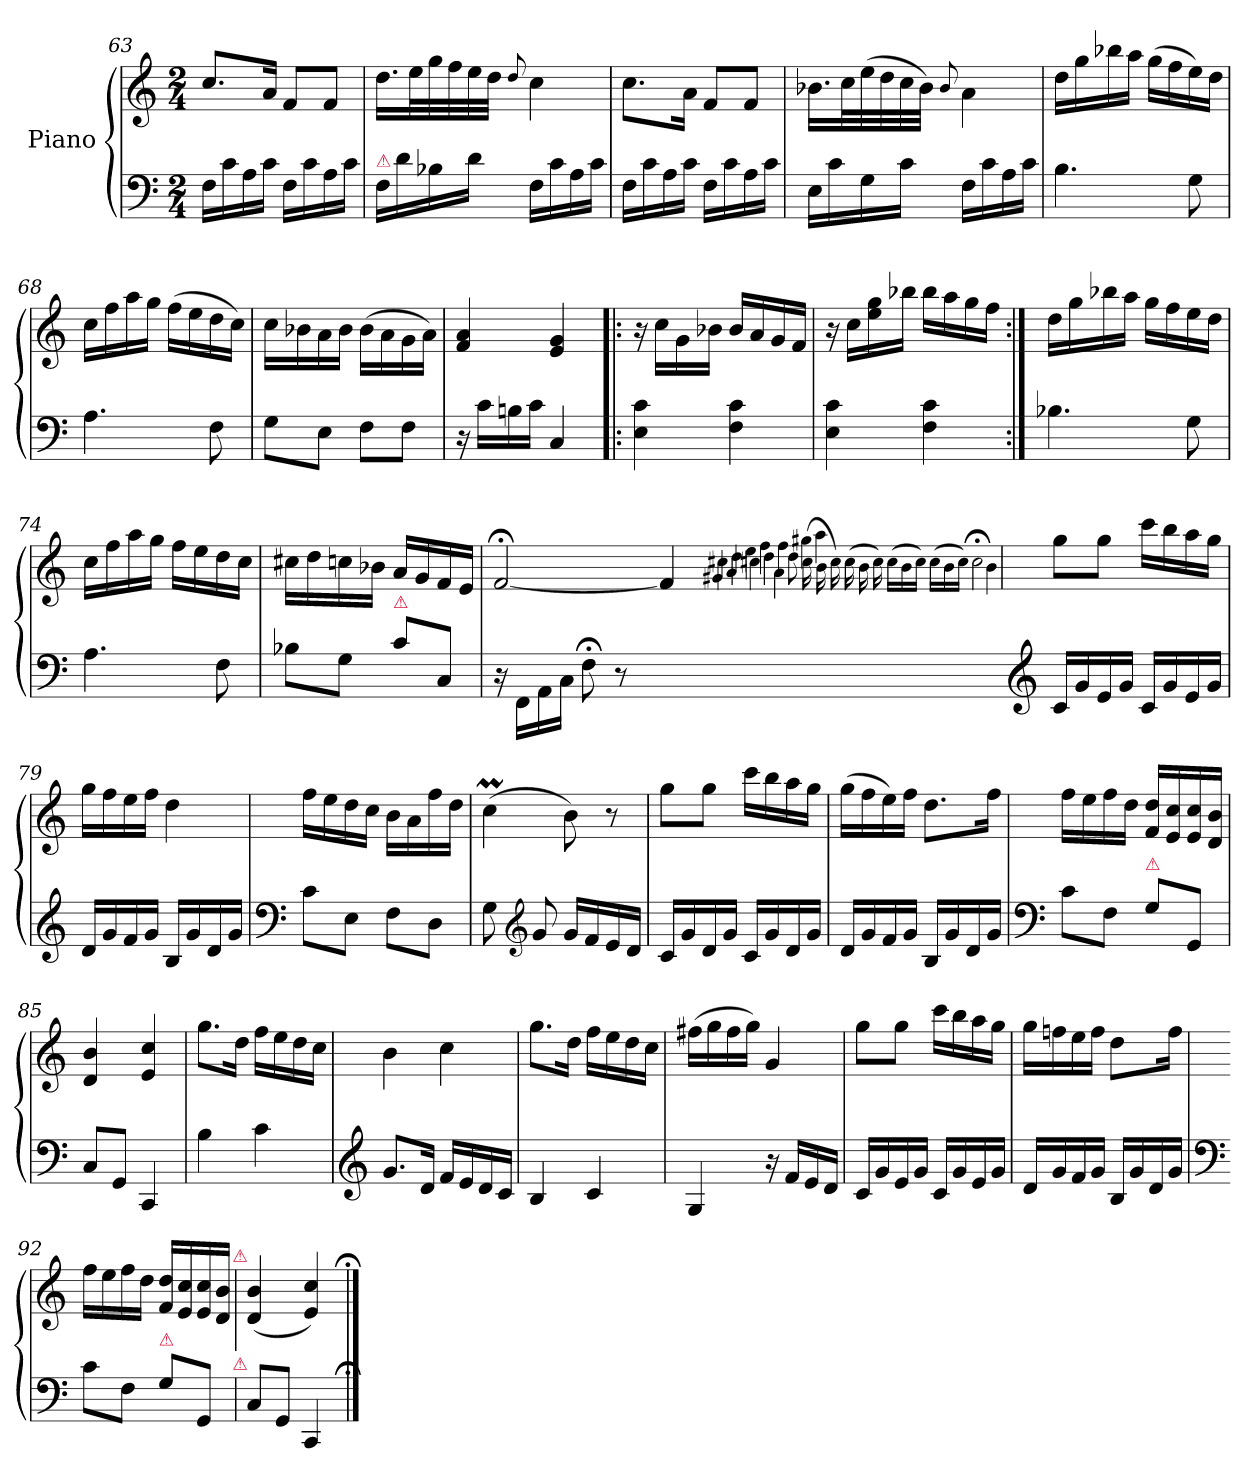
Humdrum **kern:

**kern	**dynam	**kern
*part2	*part2	*part1
*staff2	*staff2	*staff1
*I"Piano	*	*I"Piano
*clefF4	*	*clefG2
*k[]	*	*k[]
*M2/4	*	*M2/4
=63	=63	=63
16F\LL	.	8.cc/L
16c\	.	.
16A\	.	.
16c\JJ	.	16a/Jk
16F\LL	.	8f/L
16c\	.	.
16A\	.	8f/J
16c\JJ	.	.
=64	=64	=64
!LO:TX:a:color=crimson:t=⚠	!	!
16F\LL	.	16.dd\LL
16d\	.	.
.	.	32ee\L
16B-X\	.	32gg\
.	.	32ff\
16d\JJ	.	32ee\
.	.	32dd\JJJ
.	.	8qqdd/
16F\LL	.	4cc\
16c\	.	.
16A\	.	.
16c\JJ	.	.
=65	=65	=65
16F\LL	.	8.cc\L
16c\	.	.
16A\	.	.
16c\JJ	.	16a\Jk
16F\LL	.	8f/L
16c\	.	.
16A\	.	8f/J
16c\JJ	.	.
=66	=66	=66
16E\LL	.	16.b-X\LL
16c\	.	.
.	.	32cc\L
16G\	.	(>32ee\
.	.	32dd\
16c\JJ	.	32cc\
.	.	32b-\JJJ)
.	.	8qqb-/
16F\LL	.	4a\
16c\	.	.
16A\	.	.
16c\JJ	.	.
=67	=67	=67
!	!LO:DY:a	!
4.B\	p&colon;	16dd\LL
.	.	16gg\
.	.	16bb-X\
.	.	16aa\JJ
.	.	(>16gg\LL
.	.	16ff\
8G\	.	16ee\)
.	.	16dd\JJ
=68	=68	=68
4.A\	.	16cc\LL
.	.	16ff\
.	.	16aa\
.	.	16gg\JJ
.	.	(>16ff\LL
.	.	16ee\
8F\	.	16dd\
.	.	16cc\JJ)
=69	=69	=69
8G\L	.	16cc\LL
.	.	16b-X\
8E\J	.	16a\
.	.	16b-\JJ
8F\L	.	(>16b-\LL
.	.	16a\
8F\J	.	16g\
.	.	16a\JJ)
=70	=70	=70
16r	.	4f/ 4a/
16c\LL	.	.
16Bn\	.	.
16c\JJ	.	.
4C/	.	4e/ 4g/
=71!|:	=71!|:	=71!|:
4E\ 4c\	.	16r
.	.	16cc\LL
.	.	16g\
.	.	16b-X\JJ
4F\ 4c\	.	16b-/LL
.	.	16a/
.	.	16g/
.	.	16f/JJ
=72	=72	=72
4E\ 4c\	.	16r
.	.	16cc\LL
.	.	16ee\ 16gg\
.	.	16bb-X\JJ
4F\ 4c\	.	16bb-\LL
.	.	16aa\
.	.	16gg\
.	.	16ff\JJ
=73:|!	=73:|!	=73:|!
4.B-X\	.	16dd\LL
.	.	16gg\
.	.	16bb-X\
.	.	16aa\JJ
.	.	16gg\LL
.	.	16ff\
8G\	.	16ee\
.	.	16dd\JJ
=74	=74	=74
4.A\	.	16cc\LL
.	.	16ff\
.	.	16aa\
.	.	16gg\JJ
.	.	16ff\LL
.	.	16ee\
8F\	.	16dd\
.	.	16cc\JJ
=75	=75	=75
8B-X\L	.	16cc#X\LL
.	.	16dd\
8G\J	.	16ccn\
.	.	16b-X\JJ
!LO:TX:a:color=crimson:t=⚠	!	!
8c\L	.	16a/LL
.	.	16g/
8C/J	.	16f/
.	.	16e/JJ
=76	=76	=76
16r	.	[2f;</
16FF\LL	.	.
16AA\	.	.
16C\JJ	.	.
8F;<\	.	.
8r	.	.
=77-	=77-	=77-
2ryy	.	4f/]
.	.	4qqg#X/
.	.	4qqa/
.	.	4qqcc#X\
.	.	4qqdd\
.	.	4qqff\
.	.	4qqgg#X\
.	.	4qqaa\
.	.	4ryy
.	.	4qqcc#X\
.	.	4qqdd\
.	.	4qqee\
.	.	4qqff\
.	.	4qqa\
.	.	8qqdd\
.	.	(>16qqcc#\
.	.	16qqb\
.	.	16qqcc#\)
.	.	(>16qqcc#\
.	.	16qqb\
.	.	16qqcc#\)
.	.	(>16qqcc#\LL
.	.	16qqb\
.	.	16qqcc#\JJ)
.	.	(>16qqcc#\LL
.	.	16qqb\
.	.	16qqcc#\JJ)
.	.	2qqcc#;<\
.	.	4qqb\
=78-	=78	=78
*clefG2	*	*
16c/LL	.	8gg\L
16g/	.	.
16e/	.	8gg\J
16g/JJ	.	.
16c/LL	.	16ccc\LL
16g/	.	16bb\
16e/	.	16aa\
16g/JJ	.	16gg\JJ
=79	=79	=79
16d/LL	.	16gg\LL
16g/	.	16ff\
16f/	.	16ee\
16g/JJ	.	16ff\JJ
16B/LL	.	4dd\
16g/	.	.
16d/	.	.
16g/JJ	.	.
=80	=80	=80
*clefF4	*	*
8c\L	.	16ff\LL
.	.	16ee\
8E\J	.	16dd\
.	.	16cc\JJ
8F\L	.	16b\LL
.	.	16a\
8D\J	.	16ff\
.	.	16dd\JJ
=81	=81	=81
8G\	.	(<4ccM\
*clefG2	*	*
8g/	.	.
16g/LL	.	8b\)
16f/	.	.
16e/	.	8r
16d/JJ	.	.
=82	=82	=82
16c/LL	.	8gg\L
16g/	.	.
16d/	.	8gg\J
16g/JJ	.	.
16c/LL	.	16ccc\LL
16g/	.	16bb\
16d/	.	16aa\
16g/JJ	.	16gg\JJ
=83	=83	=83
16d/LL	.	(>16gg\LL
16g/	.	16ff\
16f/	.	16ee\)
16g/JJ	.	16ff\JJ
16B/LL	.	8.dd\L
16g/	.	.
16d/	.	.
16g/JJ	.	16ff\Jk
=84	=84	=84
*clefF4	*	*
8c\L	.	16ff\LL
.	.	16ee\
8F\J	.	16ff\
.	.	16dd\JJ
!LO:TX:a:color=crimson:t=⚠	!	!
8G\L	.	16f/ 16dd/LL
.	.	16e/ 16cc/
8GG/J	.	16e/ 16cc/
.	.	16d/ 16b/JJ
=85	=85	=85
8C/L	.	4d/ 4b/
8GG/J	.	.
4CC/	.	4e/ 4cc/
=86	=86	=86
4B\	.	8.gg\L
.	.	16dd\Jk
4c\	.	16ff\LL
.	.	16ee\
.	.	16dd\
.	.	16cc\JJ
=87	=87	=87
*clefG2	*	*
8.g/L	.	4b\
16d/Jk	.	.
16f/LL	.	4cc\
16e/	.	.
16d/	.	.
16c/JJ	.	.
=88	=88	=88
4B/	.	8.gg\L
.	.	16dd\Jk
4c/	.	16ff\LL
.	.	16ee\
.	.	16dd\
.	.	16cc\JJ
=89	=89	=89
4G/	.	(>16ff#X\LL
.	.	16gg\
.	.	16ff#\
.	.	16gg\JJ)
16r	.	4g/
16f/LL	.	.
16e/	.	.
16d/JJ	.	.
=90	=90	=90
16c/LL	.	8gg\L
16g/	.	.
16e/	.	8gg\J
16g/JJ	.	.
16c/LL	.	16ccc\LL
16g/	.	16bb\
16e/	.	16aa\
16g/JJ	.	16gg\JJ
=91	=91	=91
16d/LL	.	16gg\LL
16g/	.	16ffn\
16f/	.	16ee\
16g/JJ	.	16ff\JJ
!	!	!LO:N:vis=8
16B/LL	.	8.dd\L
16g/	.	.
16d/	.	.
16g/JJ	.	16ff\Jk
=92	=92	=92
*clefF4	*	*
8c\L	.	16ff\LL
.	.	16ee\
8F\J	.	16ff\
.	.	16dd\JJ
!LO:TX:a:color=crimson:t=⚠	!	!
8G\L	.	16f/ 16dd/LL
.	.	16e/ 16cc/
8GG/J	.	16e/ 16cc/
.	.	16d/ 16b/JJ
=93	=93	=93
8C/L	.	(<4d/ 4b/
8GG/J	.	.
4CC/	.	4e/ 4cc/)
!	!	!LO:TX:a:color=crimson:t=⚠
!LO:TX:a:color=crimson:t=⚠	!	!
==;	==;	==;
*-	*-	*-
